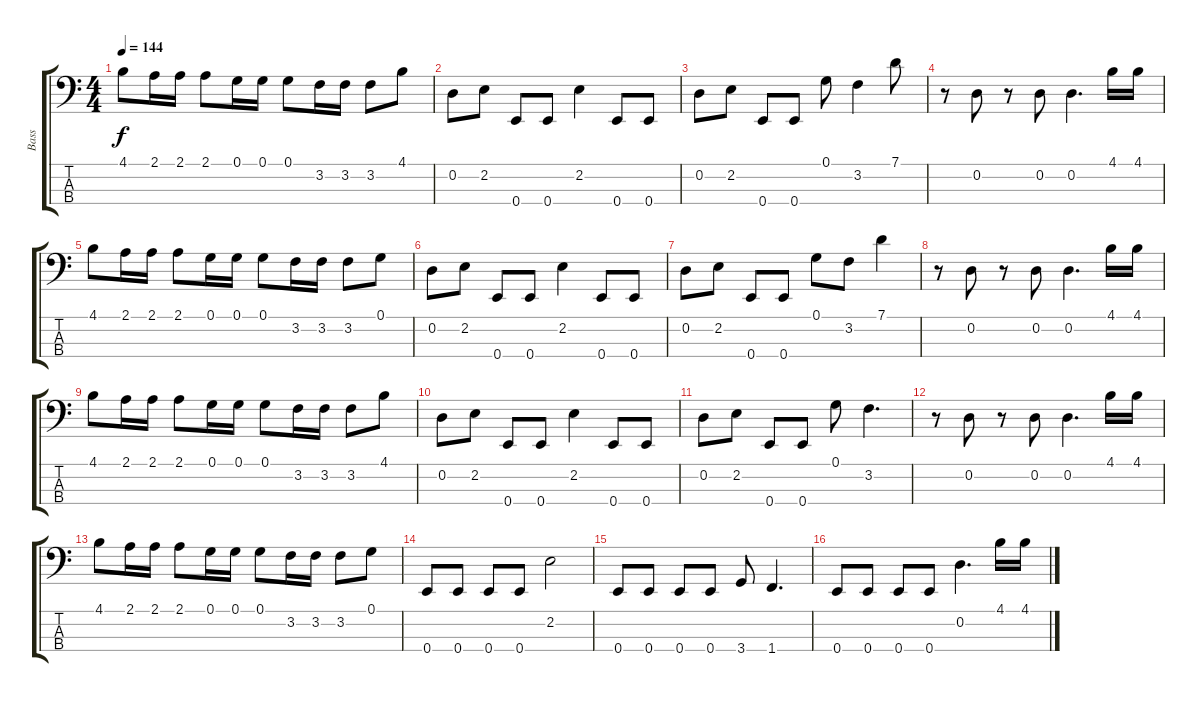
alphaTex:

\track ("Bass" "Bass") {instrument fretlessbass}
\staff {score tabs}
\tuning (G2 D2 A1 E1) {hide}
\ts (4 4)
\tempo 144
\clef f4
\ks c
4.1.8{dy f} 2.1.16 2.1.16 2.1.8 0.1.16 0.1.16 0.1.8 3.2.16 3.2.16 3.2.8 4.1.8 |
0.2.8 2.2.8 0.4.8 0.4.8 2.2.4 0.4.8 0.4.8 |
0.2.8 2.2.8 0.4.8 0.4.8 0.1.8 3.2.4 7.1.8 |
r.8 0.2.8 r.8 0.2.8 0.2.4{d} 4.1.16 4.1.16 |
4.1.8 2.1.16 2.1.16 2.1.8 0.1.16 0.1.16 0.1.8 3.2.16 3.2.16 3.2.8 0.1.8 |
0.2.8 2.2.8 0.4.8 0.4.8 2.2.4 0.4.8 0.4.8 |
0.2.8 2.2.8 0.4.8 0.4.8 0.1.8 3.2.8 7.1.4 |
r.8 0.2.8 r.8 0.2.8 0.2.4{d} 4.1.16 4.1.16 |
4.1.8 2.1.16 2.1.16 2.1.8 0.1.16 0.1.16 0.1.8 3.2.16 3.2.16 3.2.8 4.1.8 |
0.2.8 2.2.8 0.4.8 0.4.8 2.2.4 0.4.8 0.4.8 |
0.2.8 2.2.8 0.4.8 0.4.8 0.1.8 3.2.4{d} |
r.8 0.2.8 r.8 0.2.8 0.2.4{d} 4.1.16 4.1.16 |
4.1.8 2.1.16 2.1.16 2.1.8 0.1.16 0.1.16 0.1.8 3.2.16 3.2.16 3.2.8 0.1.8 |
0.4.8 0.4.8 0.4.8 0.4.8 2.2.2 |
0.4.8 0.4.8 0.4.8 0.4.8 3.4.8 1.4.4{d} |
0.4.8 0.4.8 0.4.8 0.4.8 0.2.4{d} 4.1.16 4.1.16
